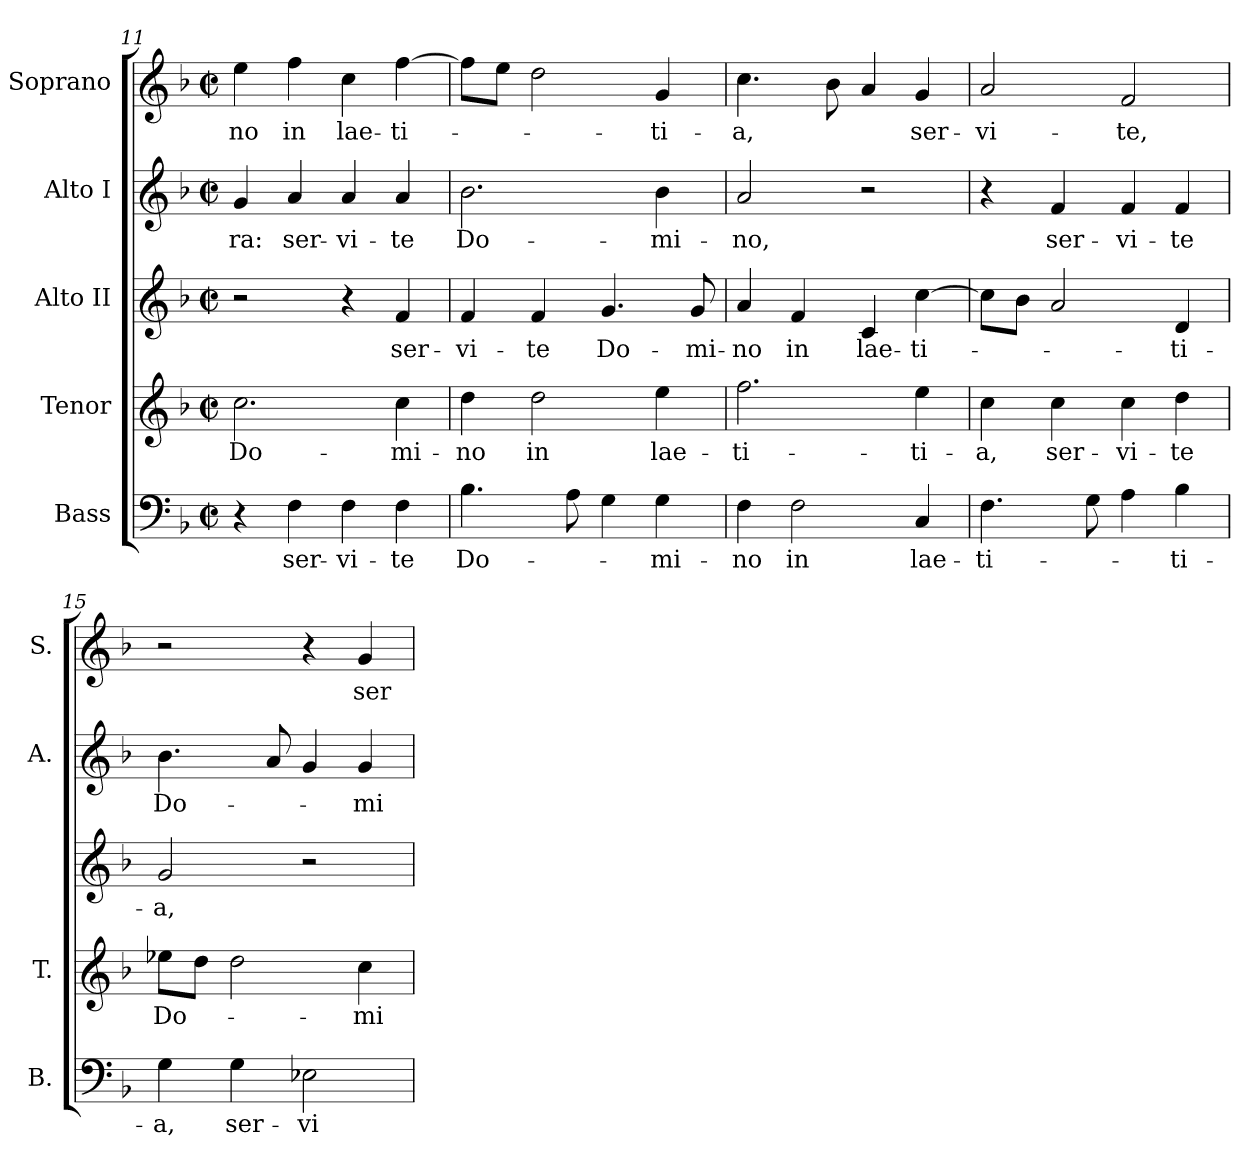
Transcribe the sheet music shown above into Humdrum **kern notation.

**kern	**text	**kern	**text	**kern	**text	**kern	**text	**kern	**text
*part5	*part5	*part4	*part4	*part3	*part3	*part2	*part2	*part1	*part1
*staff5	*staff5	*staff4	*staff4	*staff3	*staff3	*staff2	*staff2	*staff1	*staff1
*I"Bass	*	*I"Tenor	*	*I"Alto II	*	*I"Alto I	*	*I"Soprano	*
*I'B.	*	*I'T.	*	*	*	*I'A.	*	*I'S.	*
!!LO:PB:g=z
*clefF4	*	*clefG2	*	*clefG2	*	*clefG2	*	*clefG2	*
*	*	*ITrd7c12	*	*	*	*	*	*	*
*k[b-]	*	*k[b-]	*	*k[b-]	*	*k[b-]	*	*k[b-]	*
*F:	*	*F:	*	*F:	*	*F:	*	*F:	*
*M2/2	*	*M2/2	*	*M2/2	*	*M2/2	*	*M2/2	*
*met(c|)	*	*met(c|)	*	*met(c|)	*	*met(c|)	*	*met(c|)	*
=11	=11	=11	=11	=11	=11	=11	=11	=11	=11
!	!	!	!LO:LY:b:color=#000000	!	!	!	!	!	!
!	!	!	!	!	!	!	!LO:LY:b:color=#000000	!	!
!	!	!	!	!	!	!	!	!	!LO:LY:b:color=#000000
4r	.	2.ci\	Do-	2r	.	4gi/	-ra:	4eei\	-no
!	!LO:LY:b:color=#000000	!	!	!	!	!	!	!	!
!	!	!	!	!	!	!	!LO:LY:b:color=#000000	!	!
!	!	!	!	!	!	!	!	!	!LO:LY:b:color=#000000
4Fi\	ser-	.	.	.	.	4ai/	ser-	4ffi\	in
!	!LO:LY:b:color=#000000	!	!	!	!	!	!	!	!
!	!	!	!	!	!	!	!LO:LY:b:color=#000000	!	!
!	!	!	!	!	!	!	!	!	!LO:LY:b:color=#000000
4Fi\	-vi-	.	.	4r	.	4ai/	-vi-	4cci\	lae-
!	!LO:LY:b:color=#000000	!	!	!	!	!	!	!	!
!	!	!	!LO:LY:b:color=#000000	!	!	!	!	!	!
!	!	!	!	!	!LO:LY:b:color=#000000	!	!	!	!
!	!	!	!	!	!	!	!LO:LY:b:color=#000000	!	!
!	!	!	!	!	!	!	!	!	!LO:LY:b:color=#000000
4Fi\	-te	4ci\	-mi-	4fi/	ser-	4ai/	-te	[>4ffi\	-ti-
=12	=12	=12	=12	=12	=12	=12	=12	=12	=12
!	!LO:LY:b:color=#000000	!	!	!	!	!	!	!	!
!	!	!	!LO:LY:b:color=#000000	!	!	!	!	!	!
!	!	!	!	!	!LO:LY:b:color=#000000	!	!	!	!
!	!	!	!	!	!	!	!LO:LY:b:color=#000000	!	!
4.B-i\	Do-	4di\	-no	4fi/	-vi-	2.b-i\	Do-	8ffi\L]	.
.	.	.	.	.	.	.	.	8eei\J	.
!	!	!	!LO:LY:b:color=#000000	!	!	!	!	!	!
!	!	!	!	!	!LO:LY:b:color=#000000	!	!	!	!
.	.	2di\	in	4fi/	-te	.	.	2ddi\	.
8Ai\	.	.	.	.	.	.	.	.	.
!	!	!	!	!	!LO:LY:b:color=#000000	!	!	!	!
4Gi\	.	.	.	4.gi/	Do-	.	.	.	.
!	!LO:LY:b:color=#000000	!	!	!	!	!	!	!	!
!	!	!	!LO:LY:b:color=#000000	!	!	!	!	!	!
!	!	!	!	!	!	!	!LO:LY:b:color=#000000	!	!
!	!	!	!	!	!	!	!	!	!LO:LY:b:color=#000000
4Gi\	-mi-	4ei\	lae-	.	.	4b-i\	-mi-	4gi/	-ti-
!	!	!	!	!	!LO:LY:b:color=#000000	!	!	!	!
.	.	.	.	8gi/	-mi-	.	.	.	.
=13	=13	=13	=13	=13	=13	=13	=13	=13	=13
!	!LO:LY:b:color=#000000	!	!	!	!	!	!	!	!
!	!	!	!LO:LY:b:color=#000000	!	!	!	!	!	!
!	!	!	!	!	!LO:LY:b:color=#000000	!	!	!	!
!	!	!	!	!	!	!	!LO:LY:b:color=#000000	!	!
!	!	!	!	!	!	!	!	!	!LO:LY:b:color=#000000
4Fi\	-no	2.fi\	-ti-	4ai/	-no	2ai/	-no,	4.cci\	-a,
!	!LO:LY:b:color=#000000	!	!	!	!	!	!	!	!
!	!	!	!	!	!LO:LY:b:color=#000000	!	!	!	!
2Fi\	in	.	.	4fi/	in	.	.	.	.
.	.	.	.	.	.	.	.	8b-i\	.
!	!	!	!	!	!LO:LY:b:color=#000000	!	!	!	!
.	.	.	.	4ci/	lae-	2r	.	4ai/	.
!	!LO:LY:b:color=#000000	!	!	!	!	!	!	!	!
!	!	!	!LO:LY:b:color=#000000	!	!	!	!	!	!
!	!	!	!	!	!LO:LY:b:color=#000000	!	!	!	!
!	!	!	!	!	!	!	!	!	!LO:LY:b:color=#000000
4Ci/	lae-	4ei\	-ti-	[>4cci\	-ti-	.	.	4gi/	ser-
=14	=14	=14	=14	=14	=14	=14	=14	=14	=14
!	!LO:LY:b:color=#000000	!	!	!	!	!	!	!	!
!	!	!	!LO:LY:b:color=#000000	!	!	!	!	!	!
!	!	!	!	!	!	!	!	!	!LO:LY:b:color=#000000
4.Fi\	-ti-	4ci\	-a,	8cci\L]	.	4r	.	2ai/	-vi-
.	.	.	.	8b-i\J	.	.	.	.	.
!	!	!	!LO:LY:b:color=#000000	!	!	!	!	!	!
!	!	!	!	!	!	!	!LO:LY:b:color=#000000	!	!
.	.	4ci\	ser-	2ai/	.	4fi/	ser-	.	.
8Gi\	.	.	.	.	.	.	.	.	.
!	!	!	!LO:LY:b:color=#000000	!	!	!	!	!	!
!	!	!	!	!	!	!	!LO:LY:b:color=#000000	!	!
!	!	!	!	!	!	!	!	!	!LO:LY:b:color=#000000
4Ai\	.	4ci\	-vi-	.	.	4fi/	-vi-	2fi/	-te,
!	!LO:LY:b:color=#000000	!	!	!	!	!	!	!	!
!	!	!	!LO:LY:b:color=#000000	!	!	!	!	!	!
!	!	!	!	!	!LO:LY:b:color=#000000	!	!	!	!
!	!	!	!	!	!	!	!LO:LY:b:color=#000000	!	!
4B-i\	-ti-	4di\	-te	4di/	-ti-	4fi/	-te	.	.
=15	=15	=15	=15	=15	=15	=15	=15	=15	=15
!	!LO:LY:b:color=#000000	!	!	!	!	!	!	!	!
!	!	!	!LO:LY:b:color=#000000	!	!	!	!	!	!
!	!	!	!	!	!LO:LY:b:color=#000000	!	!	!	!
!	!	!	!	!	!	!	!LO:LY:b:color=#000000	!	!
4Gi\	-a,	8e-Xi\L	Do-	2gi/	-a,	4.b-i\	Do-	2r	.
.	.	8di\J	.	.	.	.	.	.	.
!	!LO:LY:b:color=#000000	!	!	!	!	!	!	!	!
4Gi\	ser-	2di\	.	.	.	.	.	.	.
.	.	.	.	.	.	8ai/	.	.	.
!	!LO:LY:b:color=#000000	!	!	!	!	!	!	!	!
2E-Xi\	-vi-	.	.	2r	.	4gi/	.	4r	.
!	!	!	!LO:LY:b:color=#000000	!	!	!	!	!	!
!	!	!	!	!	!	!	!LO:LY:b:color=#000000	!	!
!	!	!	!	!	!	!	!	!	!LO:LY:b:color=#000000
.	.	4ci\	-mi-	.	.	4gi/	-mi-	4gi/	ser-
=	=	=	=	=	=	=	=	=	=
*-	*-	*-	*-	*-	*-	*-	*-	*-	*-
